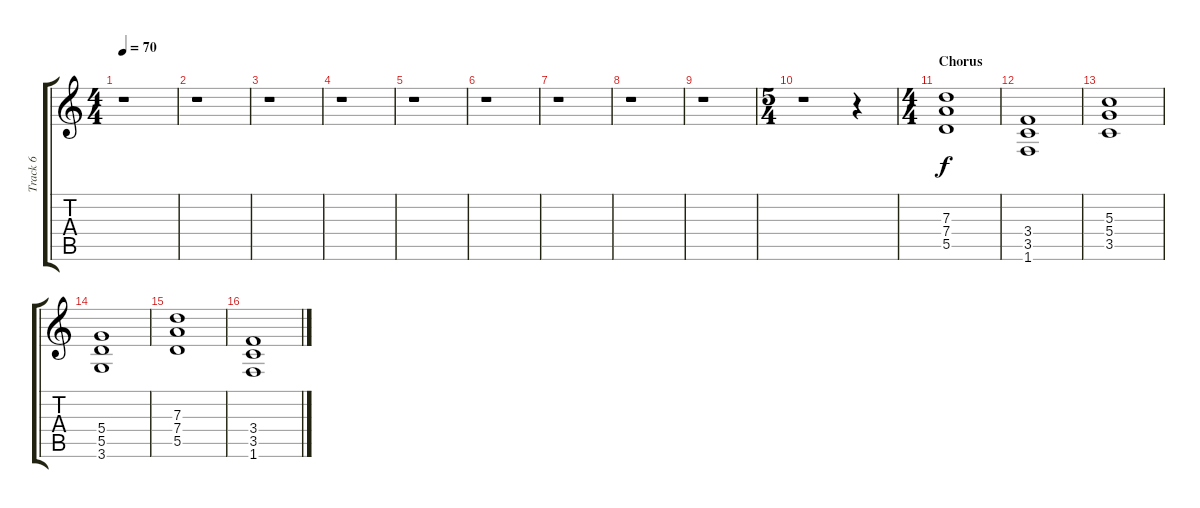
\track ("Track 6" "Track 6") {instrument overdrivenguitar}
\staff {score tabs}
\tuning (E4 B3 G3 D3 A2 E2) {hide}
\ts (4 4)
\tempo 70
\clef g2
\ks c
r.1{dy f} |
r.1 |
r.1 |
r.1 |
r.1 |
r.1 |
r.1 |
r.1 |
r.1 |
\ts (5 4)
r.1 r.4 |
\ts (4 4)
\section ("" "Chorus")
(7.3 7.4 5.5).1 |
(3.4 3.5 1.6).1 |
(5.3 5.4 3.5).1 |
(5.4 5.5 3.6).1 |
(7.3 7.4 5.5).1 |
(3.4 3.5 1.6).1
